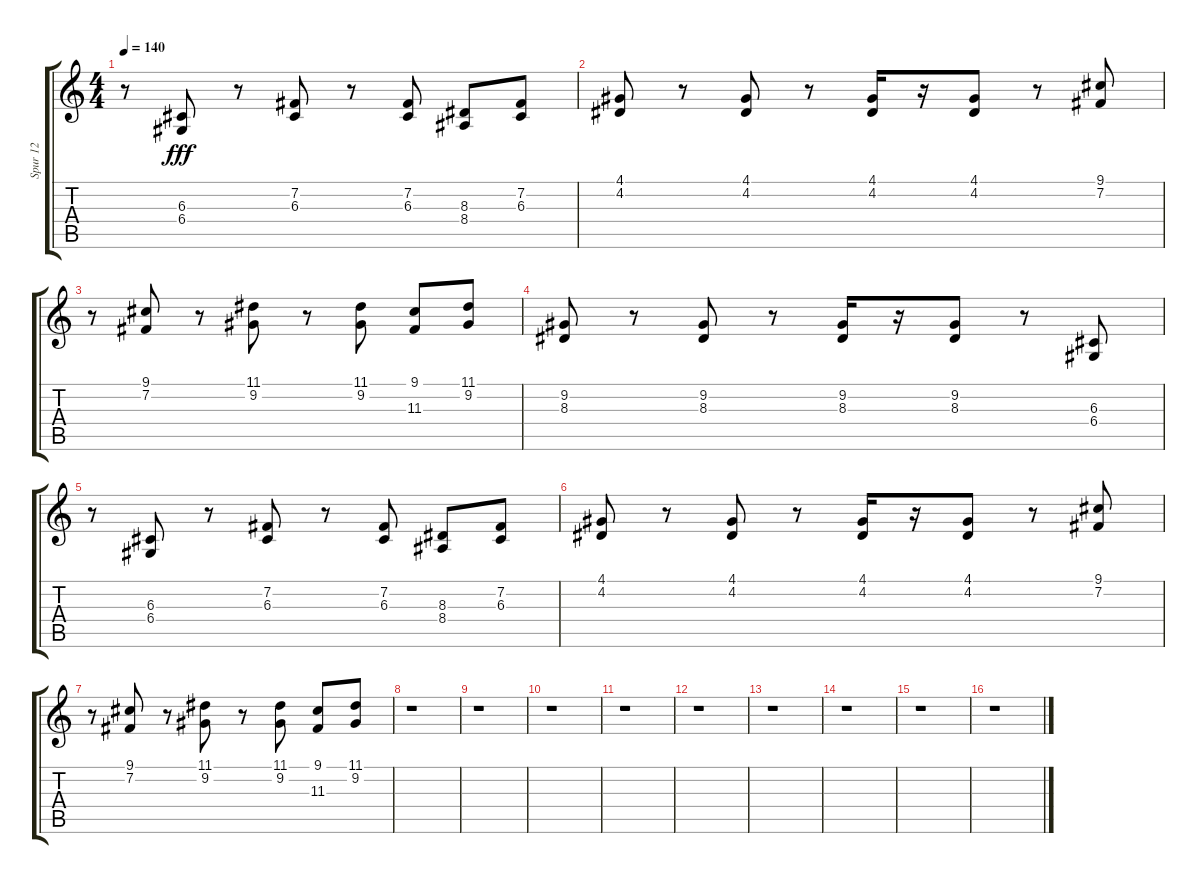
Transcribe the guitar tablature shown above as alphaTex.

\track ("Spur 12" "Spur 12") {instrument orchestrahit}
\staff {score tabs}
\tuning (E4 B3 G3 D3 A2 E2) {hide}
\ts (4 4)
\tempo 140
\clef g2
\ks c
r.8{dy fff} (6.3 6.4).8 r.8 (7.2 6.3).8 r.8 (7.2 6.3).8 (8.3 8.4).8 (7.2 6.3).8 |
(4.1 4.2).8 r.8 (4.1 4.2).8 r.8 (4.1 4.2).16 r.16 (4.1 4.2).8 r.8 (9.1 7.2).8 |
r.8 (9.1 7.2).8 r.8 (11.1 9.2).8 r.8 (11.1 9.2).8 (9.1 11.3).8 (11.1 9.2).8 |
(9.2 8.3).8 r.8 (9.2 8.3).8 r.8 (9.2 8.3).16 r.16 (9.2 8.3).8 r.8 (6.3 6.4).8 |
r.8 (6.3 6.4).8 r.8 (7.2 6.3).8 r.8 (7.2 6.3).8 (8.3 8.4).8 (7.2 6.3).8 |
(4.1 4.2).8 r.8 (4.1 4.2).8 r.8 (4.1 4.2).16 r.16 (4.1 4.2).8 r.8 (9.1 7.2).8 |
r.8 (9.1 7.2).8 r.8 (11.1 9.2).8 r.8 (11.1 9.2).8 (9.1 11.3).8 (11.1 9.2).8 |
r.1 |
r.1 |
r.1 |
r.1 |
r.1 |
r.1 |
r.1 |
r.1 |
r.1
